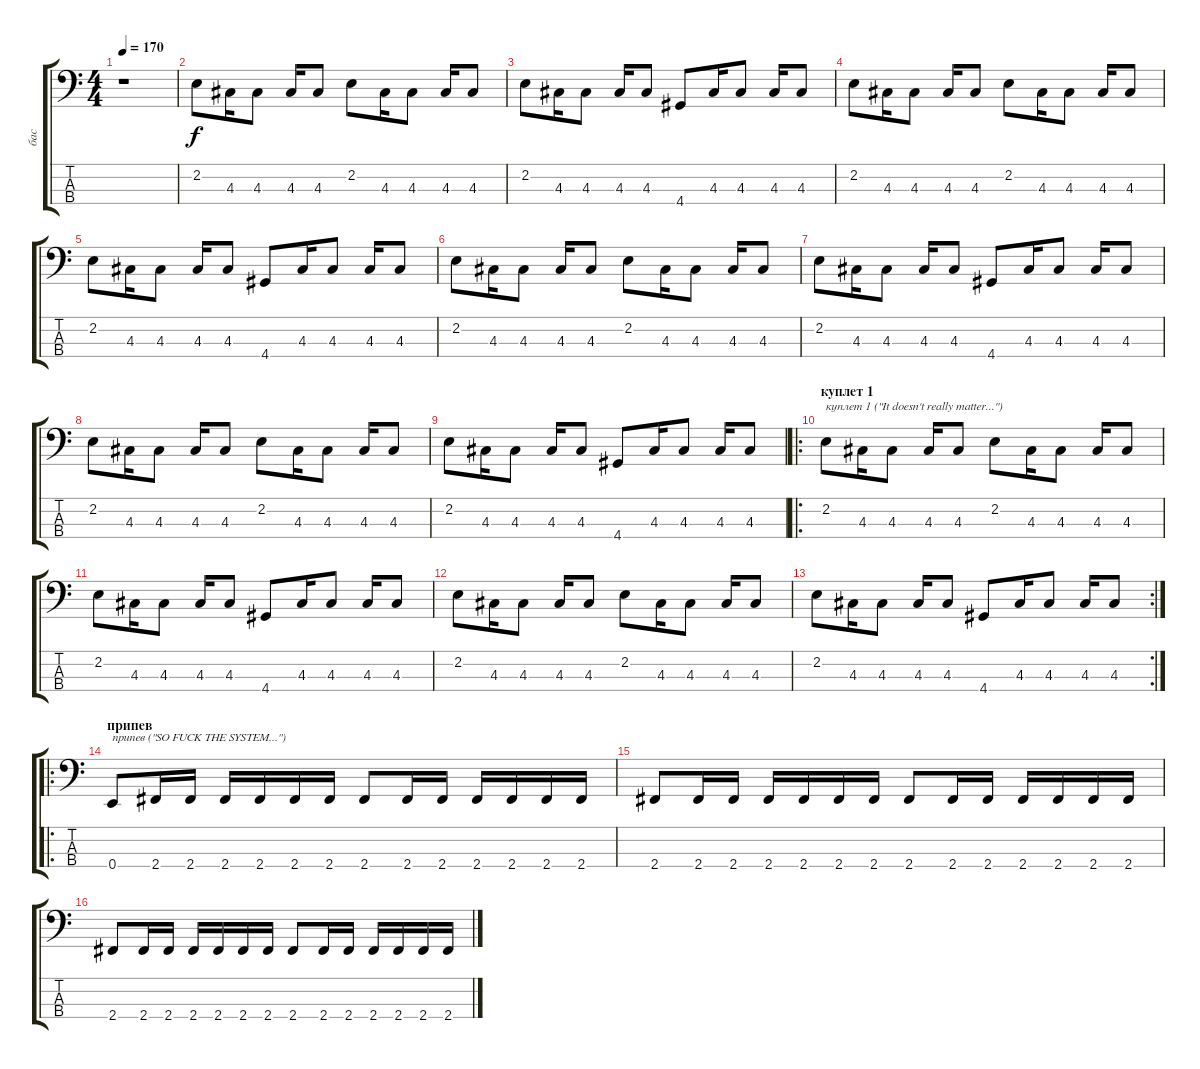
\track ("бас" "бас") {instrument electricbasspick}
\staff {score tabs}
\tuning (G2 D2 A1 E1) {hide}
\ts (4 4)
\tempo 170
\clef f4
\ks c
r.1{dy f instrument electricbasspick} |
2.2.8 4.3.16 4.3.8 4.3.16 4.3.8 2.2.8 4.3.16 4.3.8 4.3.16 4.3.8 |
2.2.8 4.3.16 4.3.8 4.3.16 4.3.8 4.4.8 4.3.16 4.3.8 4.3.16 4.3.8 |
2.2.8 4.3.16 4.3.8 4.3.16 4.3.8 2.2.8 4.3.16 4.3.8 4.3.16 4.3.8 |
2.2.8 4.3.16 4.3.8 4.3.16 4.3.8 4.4.8 4.3.16 4.3.8 4.3.16 4.3.8 |
2.2.8 4.3.16 4.3.8 4.3.16 4.3.8 2.2.8 4.3.16 4.3.8 4.3.16 4.3.8 |
2.2.8 4.3.16 4.3.8 4.3.16 4.3.8 4.4.8 4.3.16 4.3.8 4.3.16 4.3.8 |
2.2.8 4.3.16 4.3.8 4.3.16 4.3.8 2.2.8 4.3.16 4.3.8 4.3.16 4.3.8 |
2.2.8 4.3.16 4.3.8 4.3.16 4.3.8 4.4.8 4.3.16 4.3.8 4.3.16 4.3.8 |
\ro
\section ("" "куплет 1")
2.2.8{txt "куплет 1 (\"It doesn't really matter...\")"} 4.3.16 4.3.8 4.3.16 4.3.8 2.2.8 4.3.16 4.3.8 4.3.16 4.3.8 |
2.2.8 4.3.16 4.3.8 4.3.16 4.3.8 4.4.8 4.3.16 4.3.8 4.3.16 4.3.8 |
2.2.8 4.3.16 4.3.8 4.3.16 4.3.8 2.2.8 4.3.16 4.3.8 4.3.16 4.3.8 |
\rc 2
2.2.8 4.3.16 4.3.8 4.3.16 4.3.8 4.4.8 4.3.16 4.3.8 4.3.16 4.3.8 |
\ro
\section ("" "припев")
0.4.8{txt "припев (\"SO FUCK THE SYSTEM...\")"} 2.4.16 2.4.16 2.4.16 2.4.16 2.4.16 2.4.16 2.4.8 2.4.16 2.4.16 2.4.16 2.4.16 2.4.16 2.4.16 |
2.4.8 2.4.16 2.4.16 2.4.16 2.4.16 2.4.16 2.4.16 2.4.8 2.4.16 2.4.16 2.4.16 2.4.16 2.4.16 2.4.16 |
2.4.8 2.4.16 2.4.16 2.4.16 2.4.16 2.4.16 2.4.16 2.4.8 2.4.16 2.4.16 2.4.16 2.4.16 2.4.16 2.4.16
